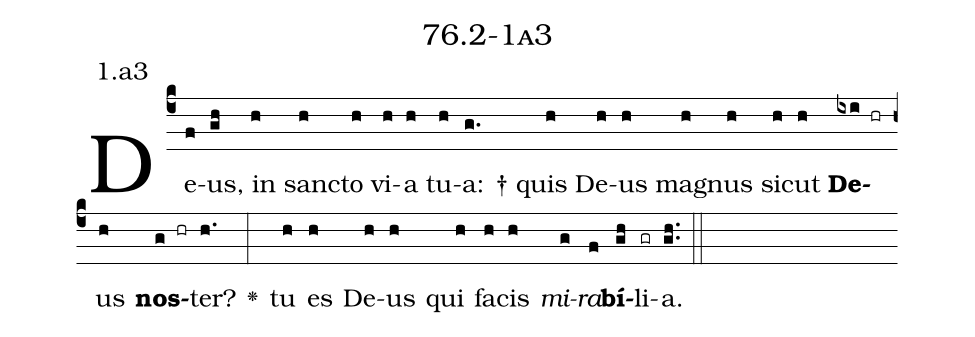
name: 76.2-1a3;
annotation: 1.a3;
%%
(c4)De(f)us,(gh) in(h) sanc(h)to(h) vi(h)a(h) tu(h)a: †(g.) quis(h) De(h)us(h) ma(h)gnus(h) sic(h)ut(h) <b>De</b>(ixi hr)us(h) <b>nos</b>(g hr)ter?(h.) <v>\greheightstar</v>(:) tu(h) es(h) De(h)us(h) qui(h) fa(h)cis(h) <i>mi</i>(g)<i>ra</i>(f)<b>bí</b>(gh)li(gr)a.(gh..) (::)


%E(h) u(h) o(g) u(f) a(gh) e.(gh..) (::)
